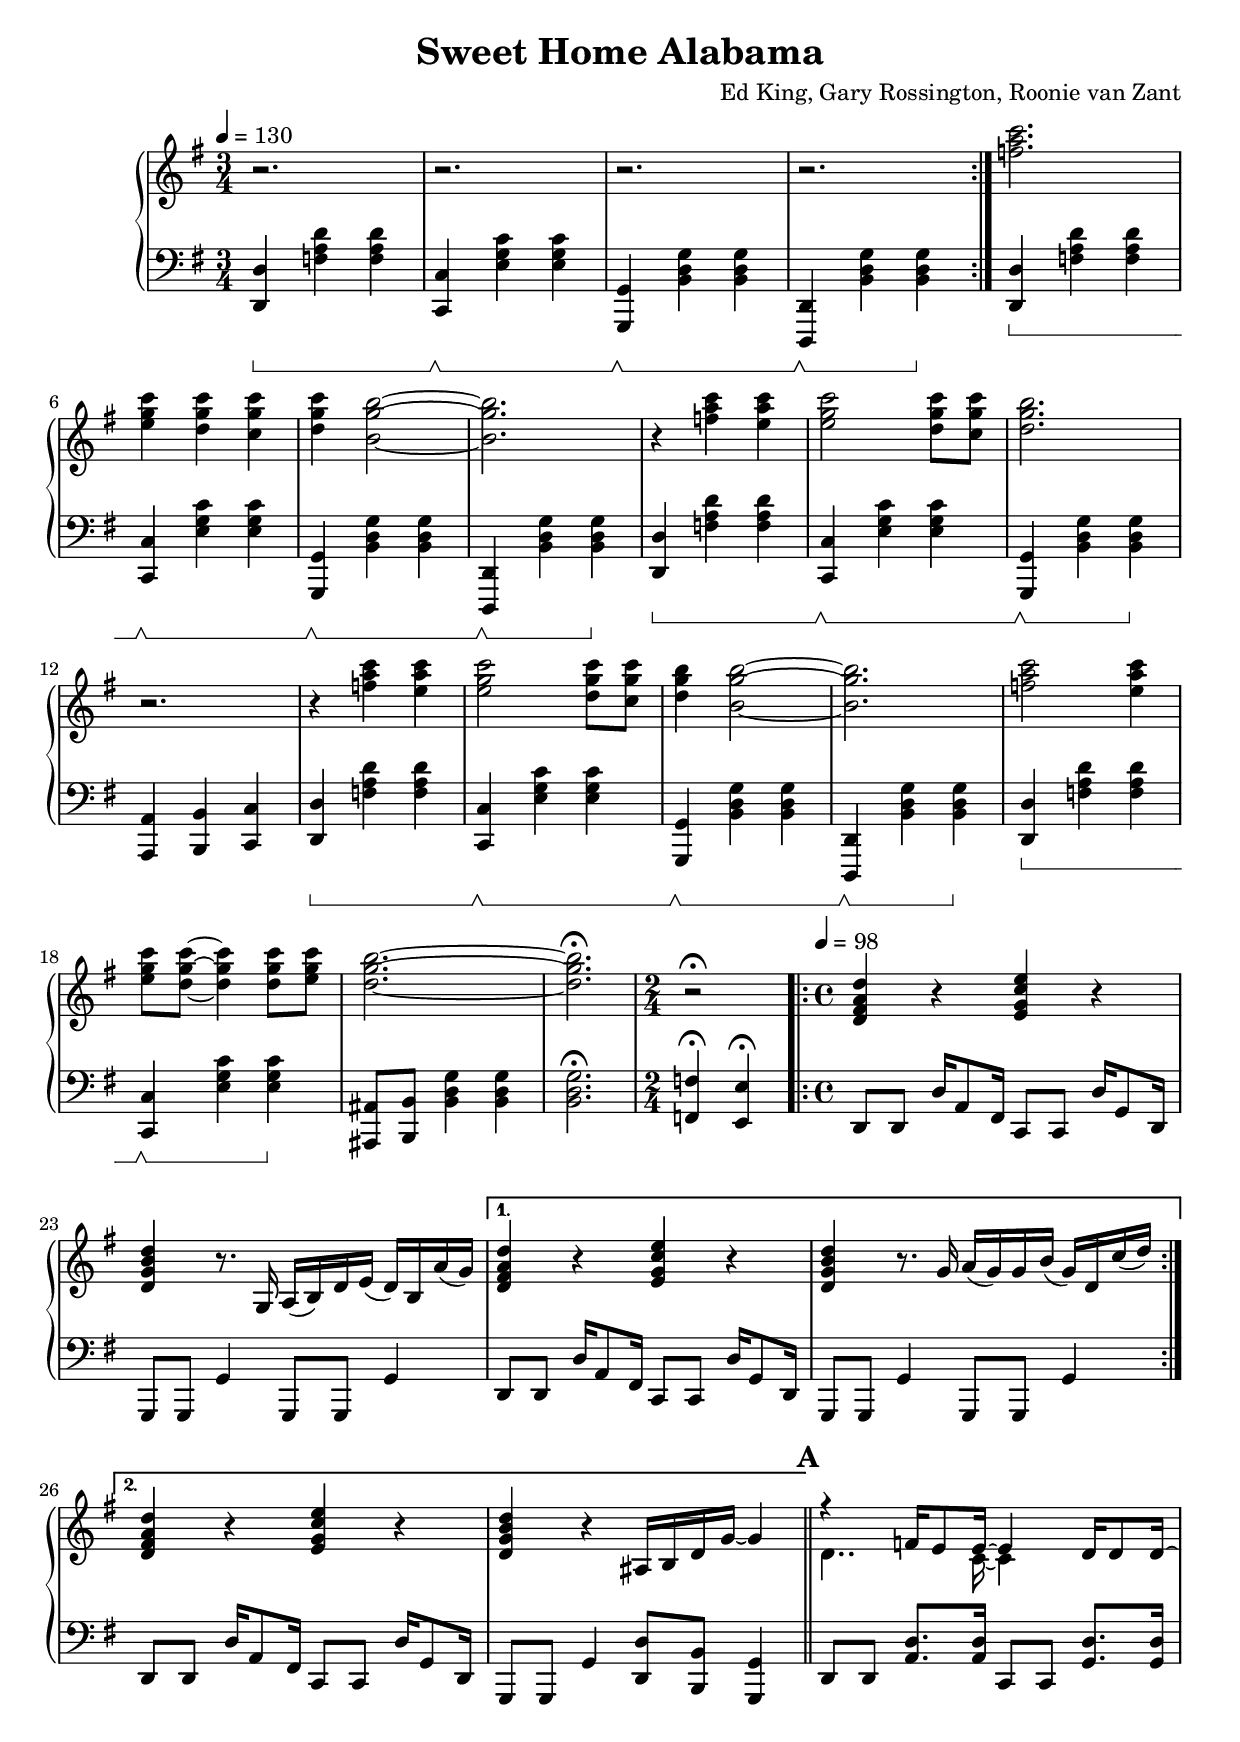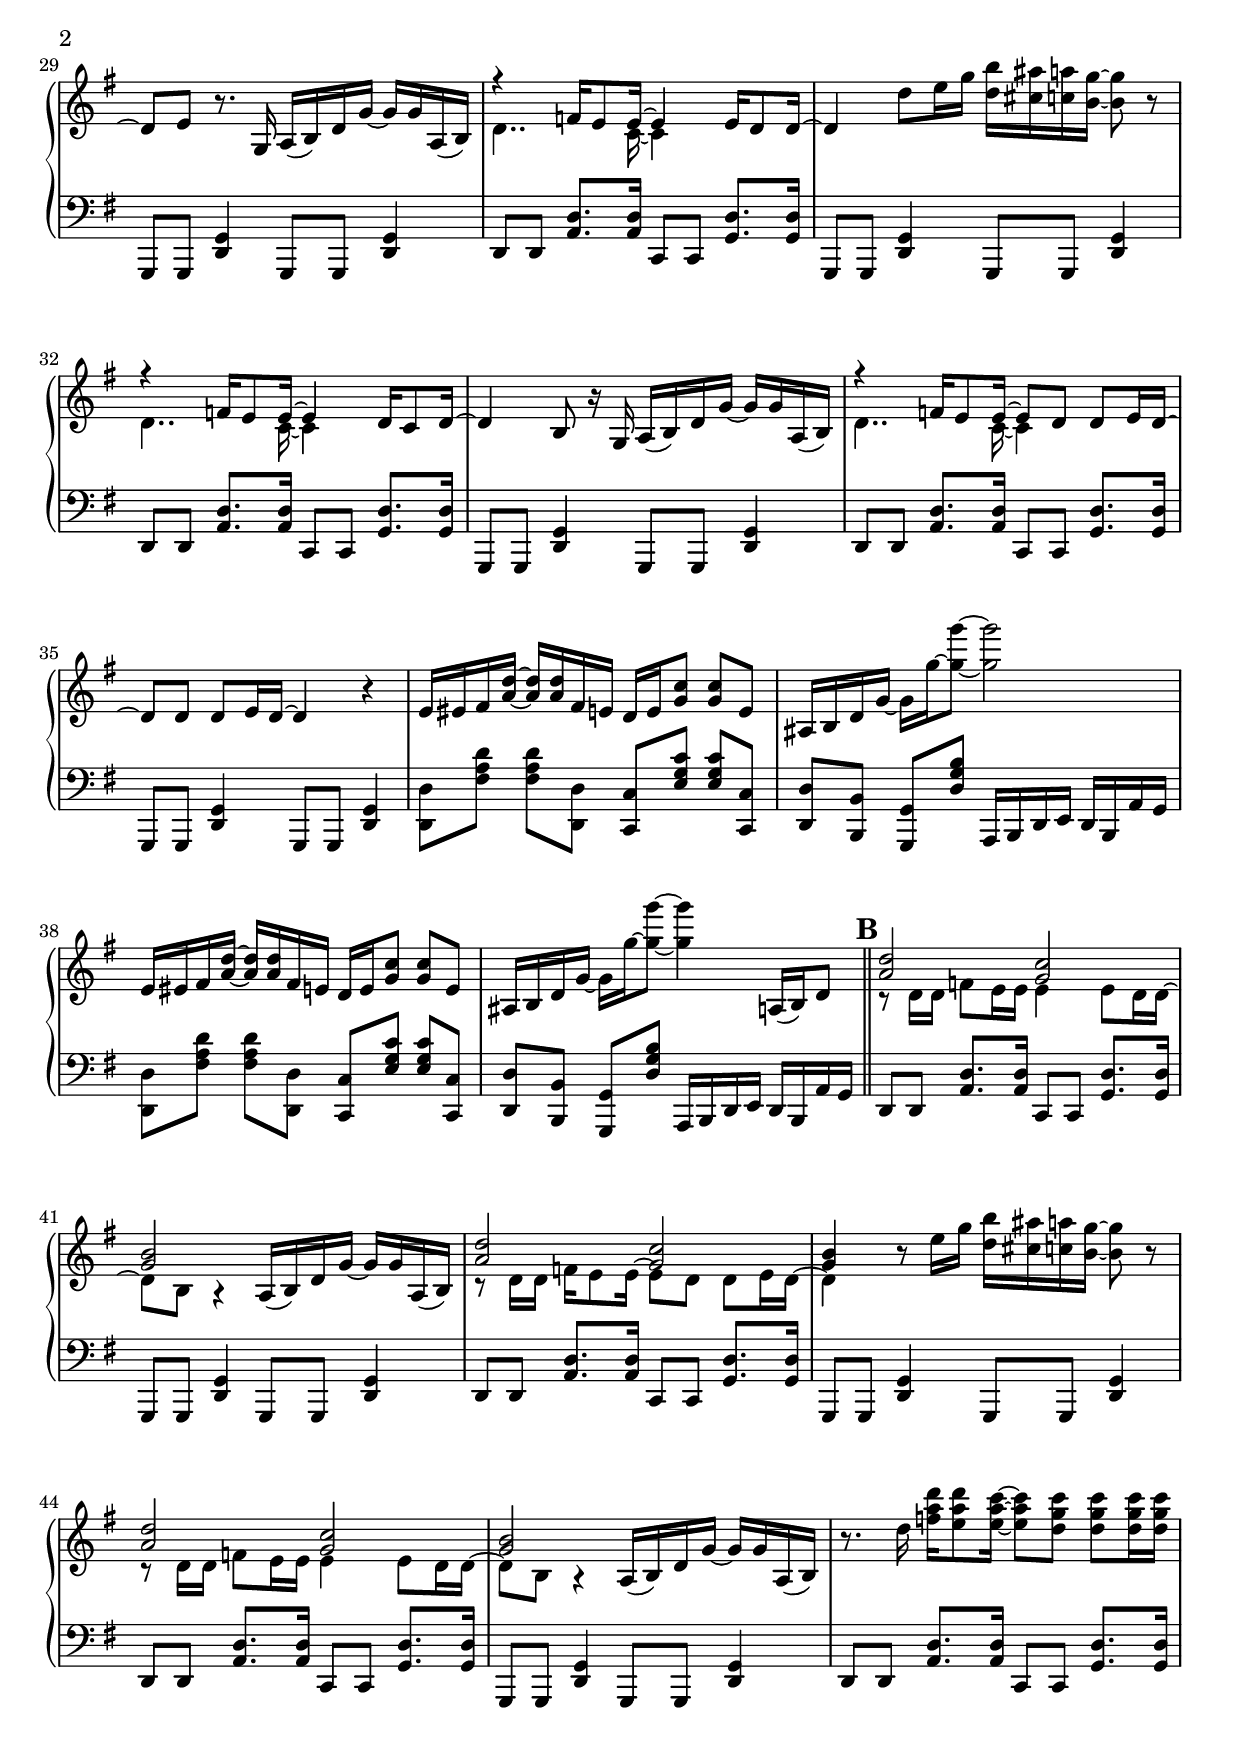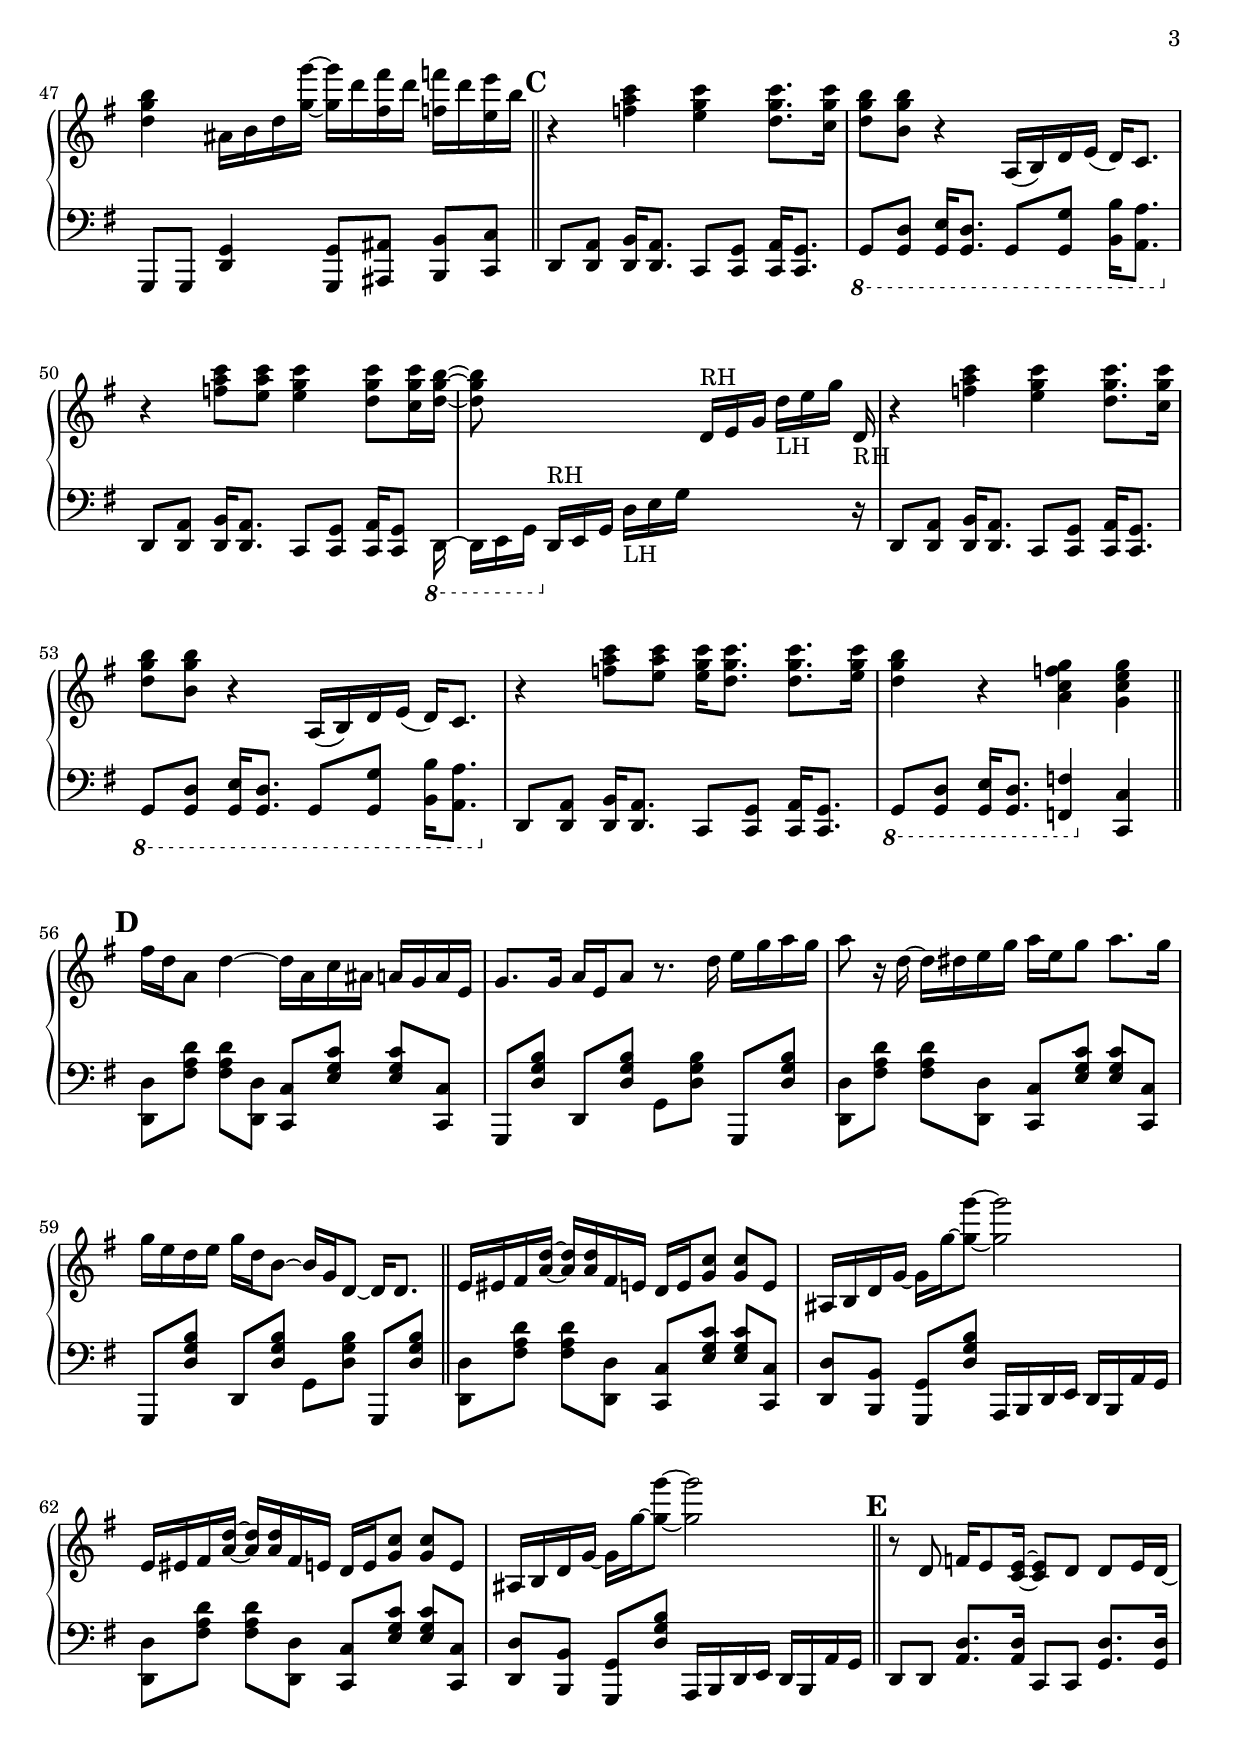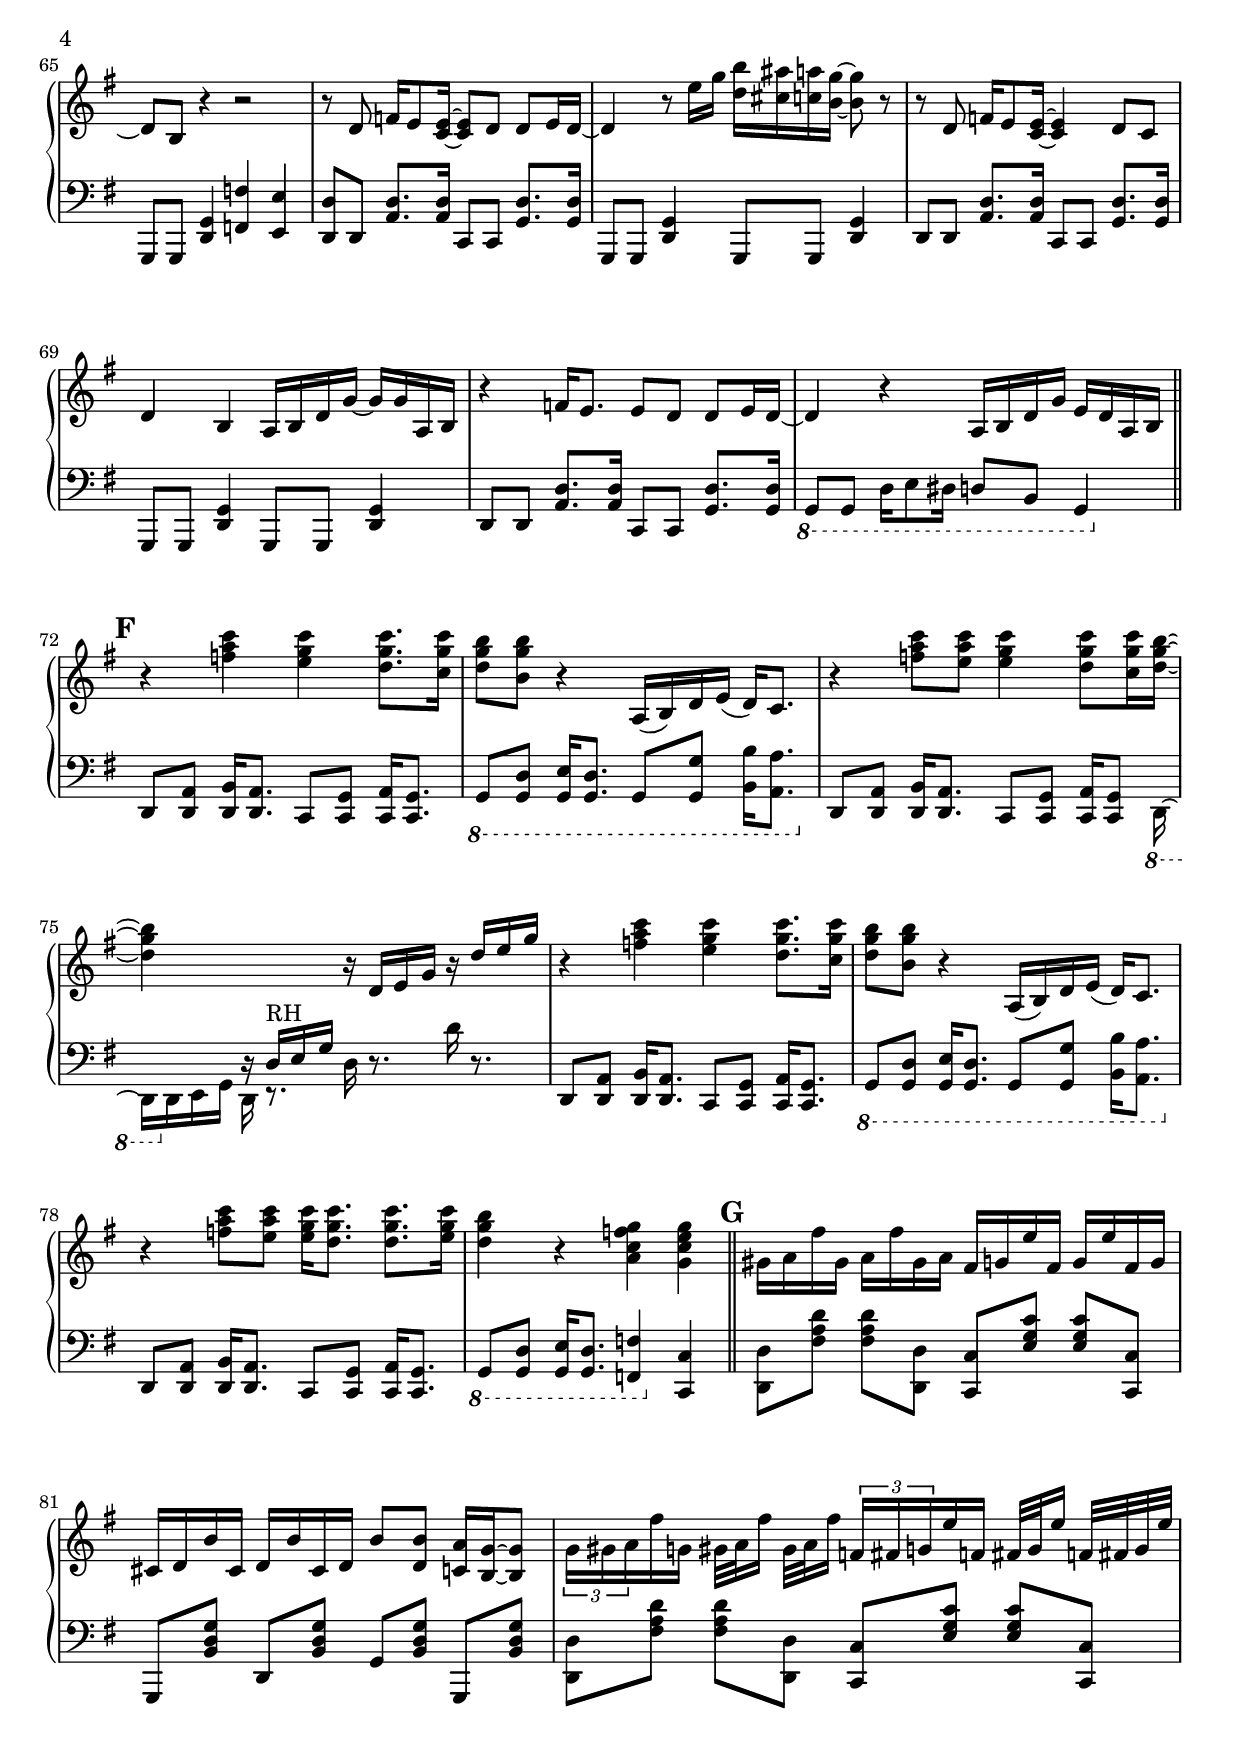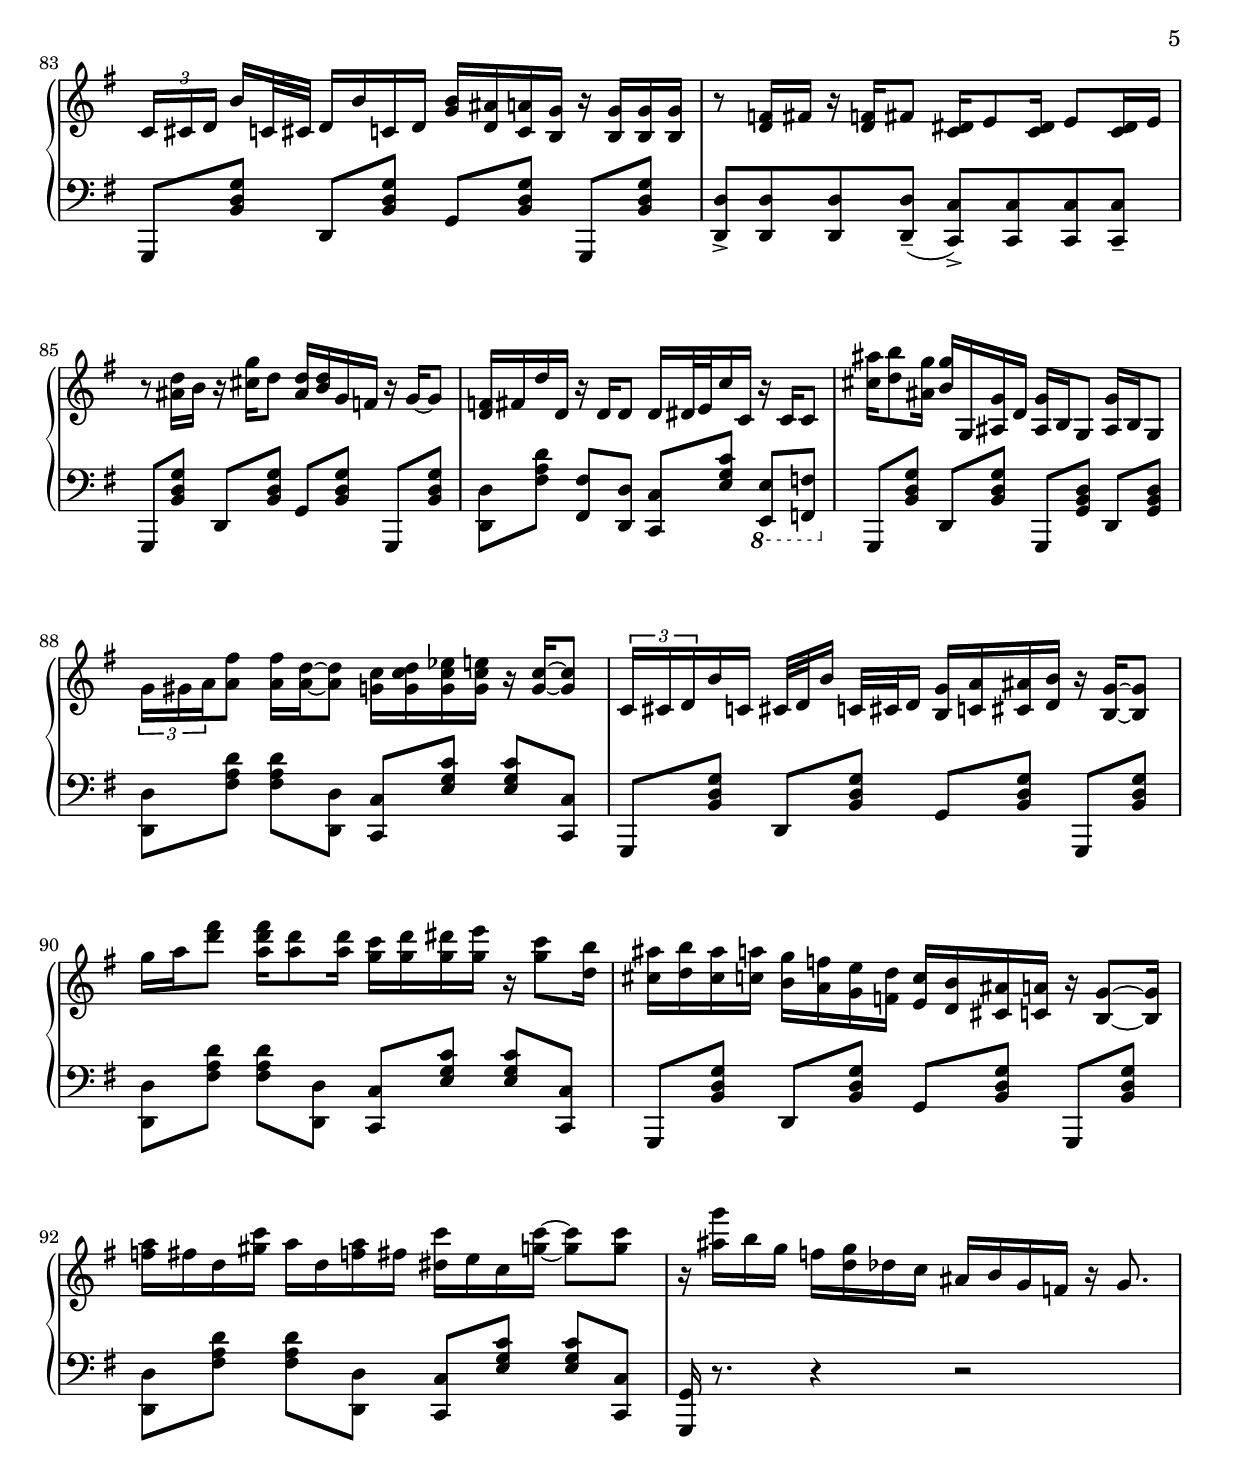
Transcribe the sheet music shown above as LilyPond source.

\version "2.18.2"

\header {
  title = "Sweet Home Alabama"
  composer = "Ed King, Gary Rossington, Roonie van Zant"
}

\score {
  \relative c'' {
    \new PianoStaff
    <<
  
      \new Staff = "up" {
	\clef treble
	\key g \major
	\tempo 4 = 130

				%Waltz intro RH
	\time 3/4
	\repeat volta 2 {r2. r2. r2. r2.}
	<f a c>2.
	<e g c>4 <d g c> <c g' c>
	<d g c> <b g' b>2~ <b g' b>2.
	r4 <f' a c>4 <e a c>
	<e g c>2 <d g c>8 <c g' c>
	<d g b>2. r2.
	r4 <f a c>4 <e a c>
	<e g c>2 <d g c>8 <c g' c>
	<d g b>4 <b g' b>2~ <b g' b>2.
	<f' a c>2 <e a c>4
	<e g c>8 <d g c>8~ <d g c>4 <d g c>8 <e g c>
	<d g b>2.~ <d g b>2.\fermata

	\time 2/4 r2\fermata
				%Intro riff
	\tempo 4 = 98
	\time 4/4
	\repeat volta 2 {
	  <d, fis a d>4 r <e g c e> r <d g b d> r8.
	  g,16 a( b) d e( d) b a'( g)}
	\alternative {
	  {<d fis a d>4 r <e g c e> r <d g b d> r8.
	    g16 a( g) g b( g) d c'( d)}
	  {<d, fis a d>4 r <e g c e> r <d g b d> r
	    ais16 b d g~ g4}}
	
				%First verse RH
	\bar "||" \mark \default
	<<
	  {r4 f16 e8 e16~ e4 d16 d8 d16~ d8[ e]} % Big wheels keep on turnin'
	  \\
	  {\stemDown d4.. c16~ c4}
	>>
	r8. g16
	a16( b) d g~ g g a,( b) %guitar riff
	<<
	  {r4 f'16 e8 e16~ e4 e16 d8 d16~ d4} %Carry me home to see my kin
	  \\
	  {\stemDown d4.. c16~ c4}
	>>
	d'8 e16 g <d b'>16 <cis ais'> <c a'> <b g'>~ <b g'>8 r8
        <<
	  {r4 f16 e8 e16~ e4 d16 c8 d16~ d4 b8} %Singin' songs about the southland
	  \\
	  {\stemDown d4.. c16~ c4}
	>>
	r16 g16
	a16( b) d g~ g g a,( b) %guitar riff
	<<
				%Miss Alabamy once again
				%and I think it's a sin
	  {r4 f'16 e8 e16~ e8 d d e16 d~ d8 d d e16 d~ d4}
	  \\
	  {\stemDown d4.. c16~ c4}
	>>
	r4
	
				%Guitar riff RH
	e16 eis fis <a d>~ <a d> <a d> fis e
	d16 e <g c>8 <g c> e |
	ais,16 b d g~ g16 g'~ <g g'>8~ <g g'>2 |
	e,16 eis fis <a d>~ <a d> <a d> fis e
	d16 e <g c>8 <g c> e |
	ais,16 b d g~ g16 g'~ <g g'>8~ <g g'>4 a,,16( b) d8 |


	
		
				%Second Verse RH
	\bar "||" \mark \default
				%Well I heard Mr Young
				%sing about her
	\new Voice = "first"
	<< \stemUp
	   { <a' d>2 <g c> <g b> s2}
	\new Voice = "second"
	   { \stemDown
	     r8 d16 d f8 e16 e e4 e8 d16 d~ | d8 b r4
	     \stemNeutral
	     a16( b) d g~ g g a,( b) } | >>
				%Well I heard ole Neil put her down
	\new Voice = "first"
	<< \stemUp
	   { <a' d>2 <g c> <g b>4 s4 s2}
	   \new Voice = "second"
	   { \stemDown
	     r8 d16 d f16 e8 e16~ e8 d d e16 d~ | d4 r8
	     \stemNeutral
	     e'16 g
	     <d b'>16 <cis ais'> <c a'> <b g'>~ <b g'>8 r8}>> |

				%Well I hope Neil Young
				%will remember
	\new Voice = "first"
	<< \stemUp
	   { <a d>2 <g c> <g b> s2}
	\new Voice = "second"
	   { \stemDown
	     r8 d16 d f8 e16 e e4 e8 d16 d~ | d8 b r4
	     \stemNeutral
	     a16( b) d g~ g g a,( b) } | >>

				%Southern man don't need him around
				%anyhow
	r8. d'16 <f a d>16 <e a d>8 <e a c>16~ <e a c>8 <d g c>8
	<d g c> <d g c>16 <d g c> |
	<d g b>4 ais16 b d <g g'>~
	<g g'> d' <fis, fis'> d' <f, f'> d' <e, e'> b' 

	
				%Chorus 1
	\bar "||" \mark \default
	r4 <f a c>4 <e g c> <d g c>8. <c g' c>16 %Sweet Home Ala-
	<d g b>8 <b g' b> r4 a,16( b) d e( d) c8. %-bama
	r4 <f' a c>8 <e a c> <e g c>4 <d g c>8 <c g' c>16 <d g b>~ %Where the skies are so
	<d g b>8 %blue
	\change Staff = "down"
	\stemUp
	\skip 16 d,,,16^"RH" [ e g ] \skip 8.
	\change Staff = "up"
	d''16^"RH" [ e g ] \skip 8 \skip 16 d_"RH" |
	
	\stemNeutral
	r4 <f' a c>4 <e g c> <d g c>8. <c g' c>16 %Sweet Home Ala-
	<d g b>8 <b g' b> r4 a,16( b) d e( d) c8. %-bama
	r4 <f' a c>8 <e a c> <e g c>16 <d g c>8. <d g c> <e g c>16 %Lord .. to
	<d g b>4 r4 <a c f g>4 <g c e g> %you
	
				%Guitar solo
	\bar "||" \mark \default
	fis'16 d a8 d4~ d16 a c ais a g a e
	g8. g16 a e a8 r8. d16 e g a g
	a8 r16 d,~ d dis e g a e g8 a8. g16
	g e d e g d b8~ b16 g d8~ d16 d8.

				%Guitar riff RH
	\bar "||"
	e16 eis fis <a d>~ <a d> <a d> fis e
	d16 e <g c>8 <g c> e |
	ais,16 b d g~ g16 g'~ <g g'>8~ <g g'>2 |
	e,16 eis fis <a d>~ <a d> <a d> fis e
	d16 e <g c>8 <g c> e |
	ais,16 b d g~ g16 g'~ <g g'>8~ <g g'>2
	
				%Verse 3
	\bar "||" \mark \default
				%In B'ham they love the governor
	r8 d, f16 e8 <c e>16~ <c e>8 d d e16 d~ |
	d8 b r4 r2
				%Now we all did what we could do
	r8 d f16 e8 <c e>16~ <c e>8 d d e16 d~ |
	d4 r8 e'16 g <d b'>16 <cis ais'> <c a'> <b g'>~ <b g'>8 r8
				%Now Watergate does not bother me
	r8 d, f16 e8 <c e>16~ <c e>4 d8 c |
	d4 b a16 b d g~ g g a, b
				%Does your conscience bother you
	r4 f'16 e8. e8 d d e16 d~ d4 r4
	a16 b d g e d a b
					%Chorus 2
	\bar "||" \mark \default
	r4 <f'' a c>4 <e g c> <d g c>8. <c g' c>16 %Sweet Home Ala-
	<d g b>8 <b g' b> r4 a,16( b) d e( d) c8. %-bama
	r4 <f' a c>8 <e a c> <e g c>4 <d g c>8 <c g' c>16 <d g b>~ %Where the skies are so
	%blue
	<d g b>4
	\stemUp \change Staff = "down"
	r16 d,,^"RH" e g
	\change Staff = "up"
	r16 d' e g
	r16 d' e g
	\stemNeutral
	r4 <f a c>4 <e g c> <d g c>8. <c g' c>16 %Sweet Home Ala-
	<d g b>8 <b g' b> r4 a,16( b) d e( d) c8. %-bama
	r4 <f' a c>8 <e a c> <e g c>16 <d g c>8. <d g c> <e g c>16 %Lord .. to
	<d g b>4 r4 <a c f g>4 <g c e g> %you
	
				%Piano Solo
	\bar "||" \mark \default
	gis16 a fis' gis, a fis' gis, a
	fis g e' fis, g e' fis, g
	cis, d b' cis, d b' cis, d
	b'8 <d, b'> <c a'>16 <b g'>~ <b g'>8
	\tuplet 3/2 {g'16[ gis a} fis'16 g,] gis32[ a fis'16] gis,32 a fis'16
	\tuplet 3/2 {f,16[ fis g} e'16 f,] fis32[ g e'16] f,32 fis g e'
	\tuplet 3/2 {c,16[ cis d]} b'16[ c,32 cis] d16 b' c, d
	<g b>16 <d ais'> <c a'> <b g'> 16r <b g'>16 <b g'> <b g'>
	r8 <d f>16 fis16 r <d f>16 fis8 <c dis>16 e8 <c dis>16 e8 <c dis>16 e
	r8 <ais d>16 b r16 <cis g'> d8 <ais d>16 <b d> g f r g~ g8
	<d f>16 fis d' d, r16 d d8 d16 dis32 e c'16 c, r16 c c8
	<cis' ais'>16 <d b'>8 <ais g'>16 <b g'> g, <ais g'> d
	<ais g'> b g8 <ais g'>16 b g8
	\tuplet 3/2 {g'16 gis a} <a fis'>8 <a fis'>16 <a d>~ <a d>8
	<g c>16 <g c d> <g c es> <g c e> 16r <g c>~ <g c>8
	\tuplet 3/2 {c,16 cis d} b' c, cis32[ d b'16] c,32[ cis d16]
	<b g'>16 <c a'> <cis ais'> <d b'> r16 <b g'>16~ <b g'>8
	g''16 a <d fis>8 <a d fis>16 <a d>8 <a d>16
	<g c>16 <g d'> <g dis'> <g e'> r16 <g c>8 <d b'>16
	<cis ais'>16 <d b'> <cis ais'> <c a'> <b g'> <a f'> <g e'> <f d'>
	<e c'> <d b'> <cis ais'> <c a'> r16 <b g'>8~ <b g'>16
	<f'' a>16 fis d <gis c> a d, <f a> fis <dis c'> e c <g' c>~ <g c>8 <g c>
	r16 <ais g'> b g f <d g> des c ais b g f r16 g8.
      }

				%Left Hand
      
      \new Staff = "down" {
	\clef "bass"
	\key g \major

				%Waltz intro LH
	\time 3/4
	\set Staff.pedalSustainStyle = #'bracket
	\repeat volta 2 {
	  <d,, d'>4\sustainOn <f' a d> <f a d>
	  <c, c'>\sustainOff \sustainOn <e' g c> <e g c>
	  <g,, g'>\sustainOff \sustainOn <b' d g> <b d g> 
	  <d,, d'>\sustainOff \sustainOn <b'' d g> <b d g>\sustainOff
	  }
	
	<d, d'>4 \sustainOn <f' a d> <f a d>
	<c, c'>\sustainOff \sustainOn <e' g c> <e g c>
	<g,, g'>\sustainOff \sustainOn <b' d g> <b d g> 
	<d,, d'>\sustainOff \sustainOn <b'' d g> <b d g>\sustainOff
	
	<d, d'>4 \sustainOn <f' a d> <f a d>
	<c, c'> \sustainOff \sustainOn <e' g c> <e g c>
	<g,, g'> \sustainOff \sustainOn <b' d g> <b d g> \sustainOff
	<a, a'> <b b'> <c c'>
	
	<d d'>4 \sustainOn <f' a d> <f a d>
	<c, c'> \sustainOff \sustainOn <e' g c> <e g c>
	<g,, g'> \sustainOff \sustainOn <b' d g> <b d g>
	<d,, d'> \sustainOff \sustainOn <b'' d g> <b d g> \sustainOff

	<d, d'>4 \sustainOn <f' a d> <f a d>
	<c, c'> \sustainOff \sustainOn <e' g c> <e g c> \sustainOff
	<ais,, ais'>8 <b b'> <b' d g>4 <b d g>

	<b d g>2.\fermata
	
	\time 2/4  <f f'>4\fermata <e e'>\fermata

				%Intro riff
	\time 4/4
	\repeat unfold 2 {
	  d8 d d'16 a8 fis16 c8 c d'16 g,8 d16
	  g,8 g g'4 g,8 g g'4
	}
	d8 d d'16 a8 fis16 c8 c d'16 g,8 d16
	g,8 g g'4 <d d'>8 <b b'> <g g'>4

				%First Verse
	\repeat unfold 4 {
	  d'8 d <a' d>8. <a d>16 c,8 c <g' d'>8. <g d'>16
	  g,8 g <d' g>4 g,8 g <d' g>4
	}

				%Guitar riff LH
	\repeat unfold 2 {
	  <d d'>8 [ <fis' a d> ] <fis a d> [ <d, d'>8 ]
	  <c c'>8 [ <e' g c> ] <e g c> [ <c, c'> ] 
	  <d d'>8 [ <b b'> ] <g g'> [ <d'' g b> ]
	  a,16 b d e d b a' g
	}
				%Second Verse LH
	\repeat unfold 3 {
	  d8 d <a' d>8. <a d>16 c,8 c <g' d'>8. <g d'>16
	  g,8 g <d' g>4 g,8 g <d' g>4
	}
	d8 d <a' d>8. <a d>16 c,8 c <g' d'>8. <g d'>16
	g,8 g <d' g>4 <g, g'>8 [ <ais ais'> ] <b b'> [ <c c'> ]
	
				%Chorus 1
				%Sweet Home Alabama
	d8 <d a'> <d b'>16 <d a'>8.
	c8 <c g'> <c a'>16 <c g'>8. |
	\ottava #-1
	g8 <g d'> <g e'>16 <g d'>8.
	g8 <g g'> <b b'>16 <a a'>8. |
	\ottava #0
				%Where the skies are so blue
	d8 <d a'> <d b'>16 <d a'>8.
	c8 <c g'> <c a'>16 [ <c g'>8 ]
	\ottava #-1 \stemDown
	d,16~ | d e g
	\ottava #0
	\skip 8.
	d''16_"LH" [ e g ] \skip 16 \skip 8
	\change Staff = "up"
	d''16_"LH" [ e g ]
	\change Staff = "down" r16 |
	\stemNeutral
				%Sweet Home Alabama
	d,,,8 <d a'> <d b'>16 <d a'>8.
	c8 <c g'> <c a'>16 <c g'>8. |
	\ottava #-1
	g8 <g d'> <g e'>16 <g d'>8.
	g8 <g g'> <b b'>16 <a a'>8. |
	\ottava #0
				%Lord I'm coming home to you
	d8 <d a'> <d b'>16 <d a'>8.
	c8 <c g'> <c a'>16 <c g'>8. |
	\ottava #-1
	g8 <g d'> <g e'>16 <g d'>8.
	<f f'>4
	\ottava #0
	<c' c'>

				%Guitar Solo
	\repeat unfold 2 {
	  <d d'>8 [ <fis' a d> ] <fis a d> [ <d, d'> ]
	  <c c'> [ <e' g c> ] <e g c> [ <c, c'> ] |
	  g [ <d'' g b> ] d, [ <d' g b> ]
	  g, [ <d' g b> ] g,, [ <d'' g b> ] |
	  }

				%Guitar riff LH
	\repeat unfold 2 {
	  <d, d'>8 [ <fis' a d> ] <fis a d> [ <d, d'>8 ]
	  <c c'>8 [ <e' g c> ] <e g c> [ <c, c'> ] 
	  <d d'>8 [ <b b'> ] <g g'> [ <d'' g b> ]
	  a,16 b d e d b a' g }
	  
				%Verse 3 LH
	d8 d <a' d>8. <a d>16 c,8 c <g' d'>8. <g d'>16
	g,8 g <d' g>4 <f f'> <e e'>
	<d d'>8 d <a' d>8. <a d>16 c,8 c <g' d'>8. <g d'>16
	g,8 g <d' g>4 g,8 g <d' g>4
	d8 d <a' d>8. <a d>16 c,8 c <g' d'>8. <g d'>16
	g,8 g <d' g>4 g,8 g <d' g>4
	d8 d <a' d>8. <a d>16 c,8 c <g' d'>8. <g d'>16
	\ottava #-1
	g,8 g d'16 e8 dis16 d8 b g4
	\ottava #0
	
				%Chorus 2
				%Sweet Home Alabama
	d'8 <d a'> <d b'>16 <d a'>8.
	c8 <c g'> <c a'>16 <c g'>8. |
	\ottava #-1
	g8 <g d'> <g e'>16 <g d'>8.
	g8 <g g'> <b b'>16 <a a'>8. |
	\ottava #0
				%Where the skies are so blue
	d8 <d a'> <d b'>16 <d a'>8.
	c8 <c g'> <c a'>16 [ <c g'>8 ]
	\stemDown \ottava #-1
	d,16~ | d
	\ottava #0
	d'16 e g
	d16 r8.
	d'16 r8.
	d'16 r8. |
	\stemNeutral
				%Sweet Home Alabama
	d,,8 <d a'> <d b'>16 <d a'>8.
	c8 <c g'> <c a'>16 <c g'>8. |
	\ottava #-1
	g8 <g d'> <g e'>16 <g d'>8.
	g8 <g g'> <b b'>16 <a a'>8. |
	\ottava #0
				%Lord I'm coming home to you
	d8 <d a'> <d b'>16 <d a'>8.
	c8 <c g'> <c a'>16 <c g'>8. |
	\ottava #-1
	g8 <g d'> <g e'>16 <g d'>8.
	<f f'>4
	\ottava #0
	<c' c'>

				%Piano solo
	\repeat unfold 2 {
	  <d d'>8 [ <fis' a d> ] <fis a d> [ <d, d'> ]
	  <c c'> [ <e' g c> ] <e g c> [ <c, c'> ] |
	  g8 [ <b' d g> ] d, [ <b' d g> ] g [ <b d g> ] g, [ <b' d g> ]
	  }


	<d, d'>8\accent <d d'> <d d'> <d d'>\tenuto (
	<c c'>\accent ) <c c'> <c c'> <c c'>\tenuto
	g8 [ <b' d g> ] d, [ <b' d g> ] g [ <b d g> ] g, [ <b' d g> ]

	<d, d'>8 [ <fis' a d> ] <fis, fis'> [ <d d'> ]
	<c c'> [ <e' g c> ]
	\ottava #-1 <e,, e'> [ <f f'> ] \ottava #0
	g [ <b' d g> ] d, [ <b' d g>  ] g, [ <g' b d> ] d [ <g b d> ]
	
	\repeat unfold 2 {
	  <d d'>8 [ <fis' a d> ] <fis a d> [ <d, d'> ]
	  <c c'> [ <e' g c> ] <e g c> [ <c, c'> ] |
	  g8 [ <b' d g> ] d, [ <b' d g> ] g [ <b d g> ] g, [ <b' d g> ]
	  }
	
	<d, d'>8 [ <fis' a d> ] <fis a d> [ <d, d'> ]
	<c c'> [ <e' g c> ] <e g c> [ <c, c'> ]
	<g g'>16 r8. r4 r2
      }
    >>
  }
  
  %Generate MIDI output
  %\midi{}

}
